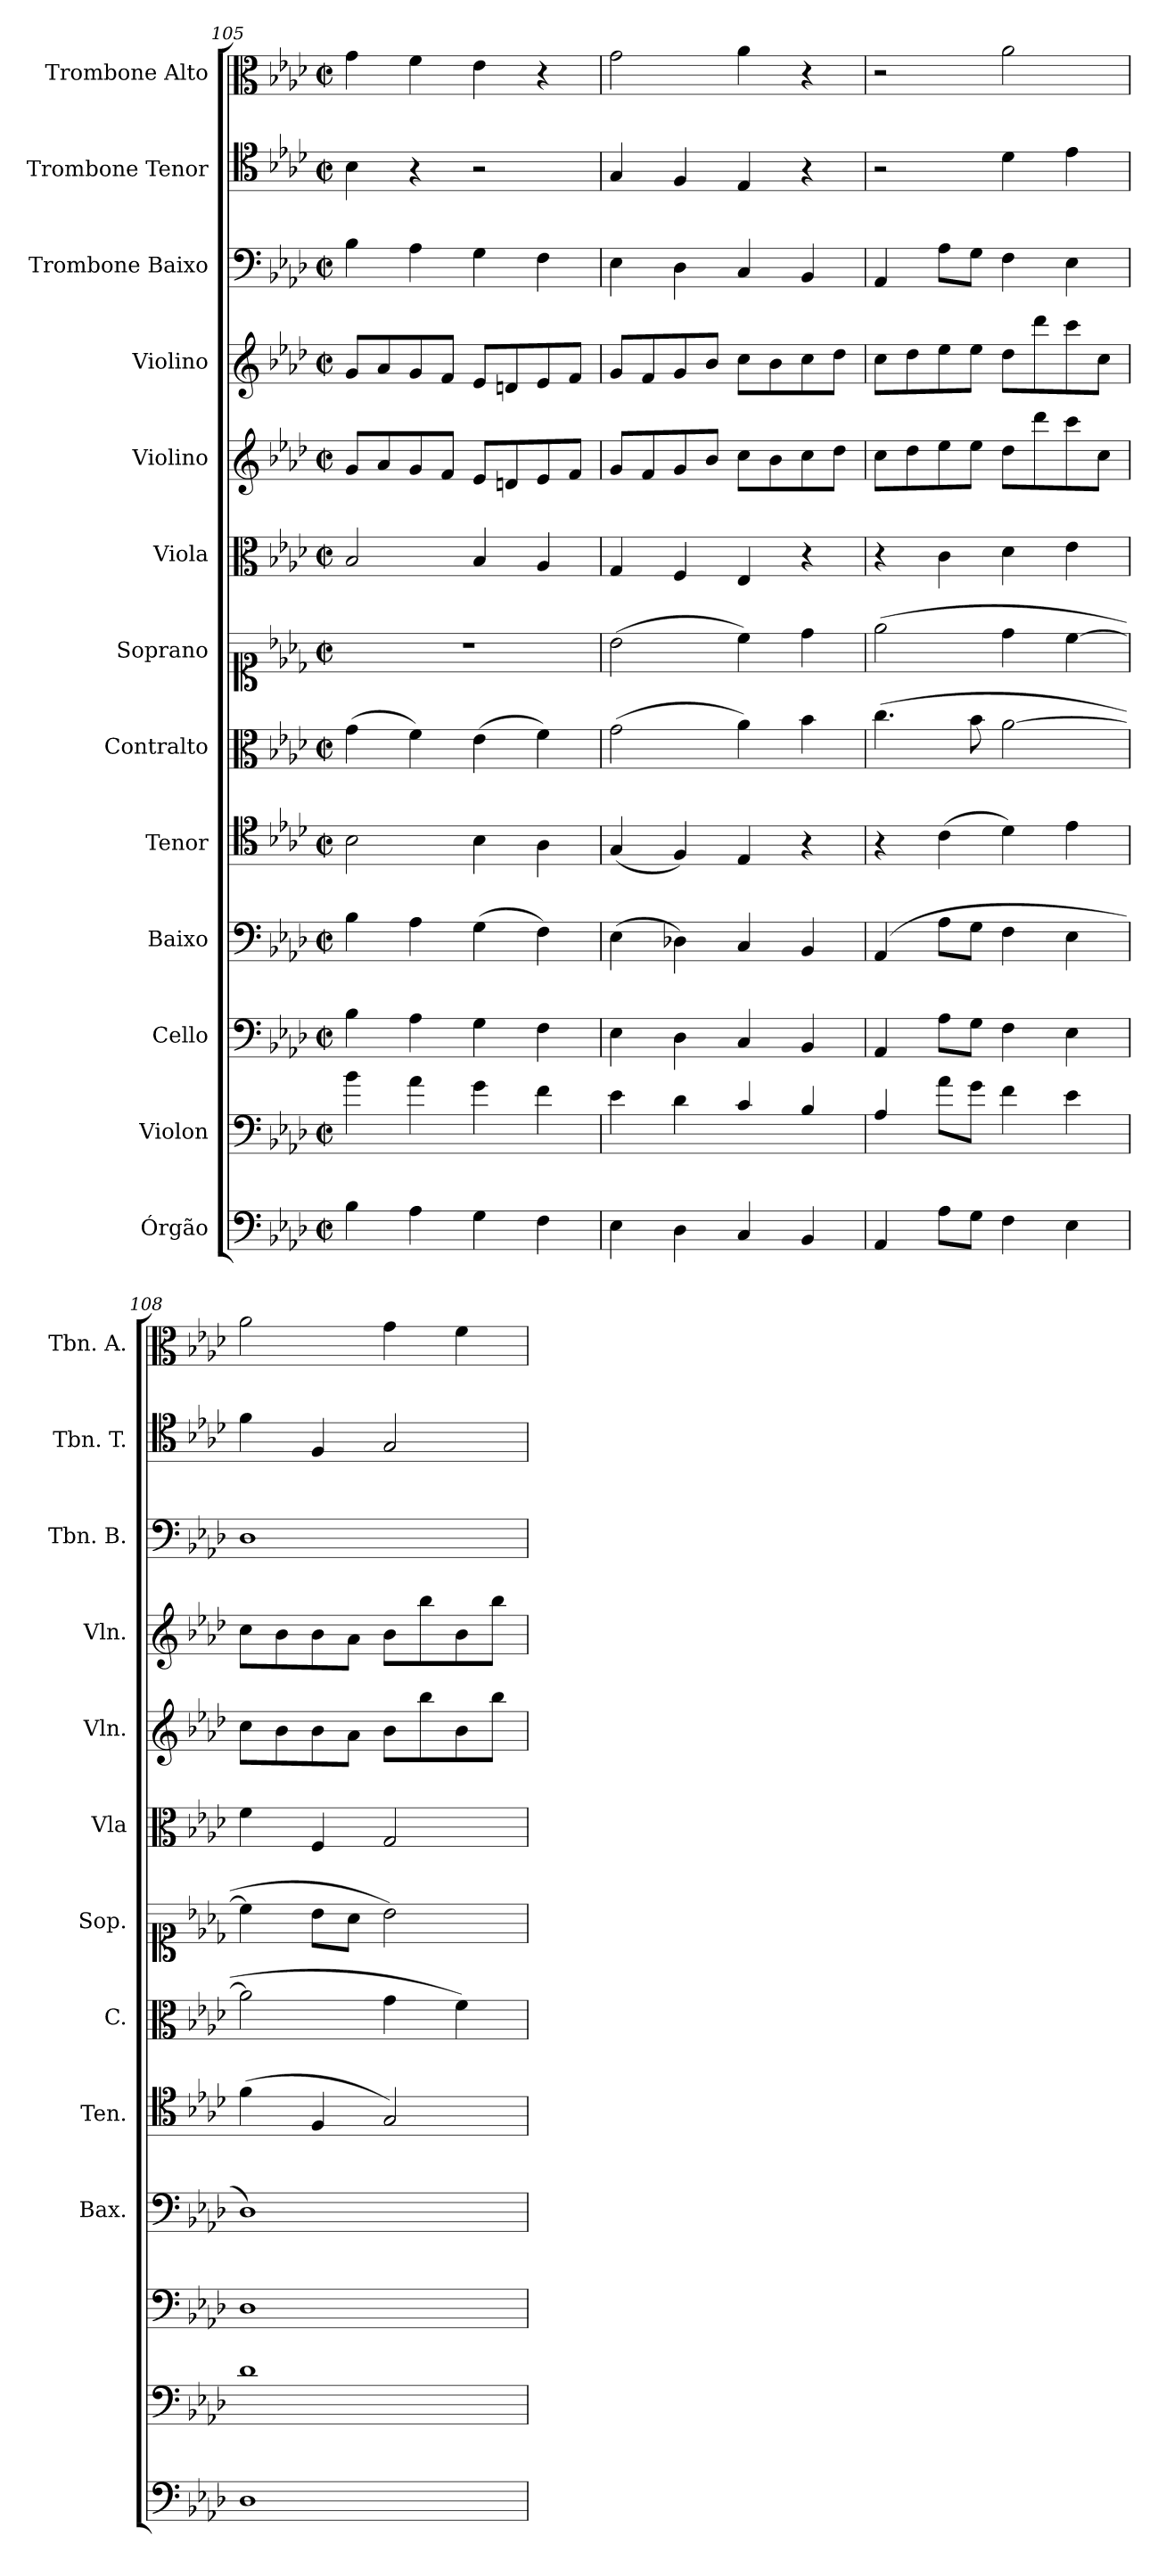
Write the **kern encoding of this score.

**kern	**kern	**kern	**kern	**kern	**kern	**kern	**kern	**kern	**kern	**kern	**kern	**kern
*part13	*part12	*part11	*part10	*part9	*part8	*part7	*part6	*part5	*part4	*part3	*part2	*part1
*staff13	*staff12	*staff11	*staff10	*staff9	*staff8	*staff7	*staff6	*staff5	*staff4	*staff3	*staff2	*staff1
*I"Órgão	*I"Violon	*I"Cello	*I"Baixo	*I"Tenor	*I"Contralto	*I"Soprano	*I"Viola	*I"Violino	*I"Violino	*I"Trombone Baixo	*I"Trombone Tenor	*I"Trombone Alto
*	*	*	*I'Bax.	*I'Ten.	*I'C.	*I'Sop.	*I'Vla	*I'Vln.	*I'Vln.	*I'Tbn. B.	*I'Tbn. T.	*I'Tbn. A.
!!LO:PB:g=z
*clefF4	*clefF4	*clefF4	*clefF4	*clefC4	*clefC3	*clefC1	*clefC3	*clefG2	*clefG2	*clefF4	*clefC4	*clefC3
*	*ITrd7c12	*	*	*	*	*	*	*	*	*	*	*
*k[b-e-a-d-]	*k[b-e-a-d-]	*k[b-e-a-d-]	*k[b-e-a-d-]	*k[b-e-a-d-]	*k[b-e-a-d-]	*k[b-e-a-d-]	*k[b-e-a-d-]	*k[b-e-a-d-]	*k[b-e-a-d-]	*k[b-e-a-d-]	*k[b-e-a-d-]	*k[b-e-a-d-]
*M2/2	*M2/2	*M2/2	*M2/2	*M2/2	*M2/2	*M2/2	*M2/2	*M2/2	*M2/2	*M2/2	*M2/2	*M2/2
*met(c|)	*met(c|)	*met(c|)	*met(c|)	*met(c|)	*met(c|)	*met(c|)	*met(c|)	*met(c|)	*met(c|)	*met(c|)	*met(c|)	*met(c|)
=105	=105	=105	=105	=105	=105	=105	=105	=105	=105	=105	=105	=105
4B-\	4B-\	4B-\	4B-\	2B-\	(>4g\	1r	2B-/	8g/L	8g/L	4B-\	4B-\	4g\
.	.	.	.	.	.	.	.	8a-/	8a-/	.	.	.
4A-\	4A-\	4A-\	4A-\	.	4f\)	.	.	8g/	8g/	4A-\	4r	4f\
.	.	.	.	.	.	.	.	8f/J	8f/J	.	.	.
4G\	4G\	4G\	(>4G\	4B-\	(>4e-\	.	4B-/	8e-/L	8e-/L	4G\	2r	4e-\
.	.	.	.	.	.	.	.	8dn/	8dn/	.	.	.
4F\	4F\	4F\	4F\)	4A-\	4f\)	.	4A-/	8e-/	8e-/	4F\	.	4r
.	.	.	.	.	.	.	.	8f/J	8f/J	.	.	.
=106	=106	=106	=106	=106	=106	=106	=106	=106	=106	=106	=106	=106
4E-\	4E-\	4E-\	(>4E-\	(<4G/	(>2g\	(>2b-\	4G/	8g/L	8g/L	4E-\	4G/	2g\
.	.	.	.	.	.	.	.	8f/	8f/	.	.	.
4D-\	4D-\	4D-\	4D-X\)	4F/)	.	.	4F/	8g/	8g/	4D-\	4F/	.
.	.	.	.	.	.	.	.	8b-/J	8b-/J	.	.	.
4C/	4C/	4C/	4C/	4E-/	4a-\)	4cc\)	4E-/	8cc\L	8cc\L	4C/	4E-/	4a-\
.	.	.	.	.	.	.	.	8b-\	8b-\	.	.	.
4BB-/	4BB-/	4BB-/	4BB-/	4r	4b-\	4dd-i\	4r	8cc\	8cc\	4BB-/	4r	4r
.	.	.	.	.	.	.	.	8dd-\J	8dd-\J	.	.	.
=107	=107	=107	=107	=107	=107	=107	=107	=107	=107	=107	=107	=107
4AA-/	4AA-/	4AA-/	(>4AA-/	4r	(>4.cc\	(>2ee-\	4r	8cc\L	8cc\L	4AA-/	2r	2r
.	.	.	.	.	.	.	.	8dd-\	8dd-\	.	.	.
8A-\L	8A-\L	8A-\L	8A-\L	(>4c\	.	.	4c\	8ee-\	8ee-\	8A-\L	.	.
8G\J	8G\J	8G\J	8G\J	.	8b-\	.	.	8ee-\J	8ee-\J	8G\J	.	.
4F\	4F\	4F\	4F\	4d-\)	[2a-\	4dd-\	4d-\	8dd-\L	8dd-\L	4F\	4d-\	2a-\
.	.	.	.	.	.	.	.	8ddd-\	8ddd-\	.	.	.
4E-\	4E-\	4E-\	4E-\	4e-\	.	[4cc\	4e-\	8ccc\	8ccc\	4E-\	4e-\	.
.	.	.	.	.	.	.	.	8cc\J	8cc\J	.	.	.
=108	=108	=108	=108	=108	=108	=108	=108	=108	=108	=108	=108	=108
1D-	1D-	1D-	1D-)	(>4f\	2a-\]	4cc\]	4f\	8cc\L	8cc\L	1D-	4f\	2a-\
.	.	.	.	.	.	.	.	8b-\	8b-\	.	.	.
.	.	.	.	4F/	.	8b-\L	4F/	8b-\	8b-\	.	4F/	.
.	.	.	.	.	.	8a-\J	.	8a-\J	8a-\J	.	.	.
.	.	.	.	2G/)	4g\	2b-\)	2G/	8b-\L	8b-\L	.	2G/	4g\
.	.	.	.	.	.	.	.	8bb-\	8bb-\	.	.	.
.	.	.	.	.	4f\)	.	.	8b-\	8b-\	.	.	4f\
.	.	.	.	.	.	.	.	8bb-\J	8bb-\J	.	.	.
=	=	=	=	=	=	=	=	=	=	=	=	=
*-	*-	*-	*-	*-	*-	*-	*-	*-	*-	*-	*-	*-
